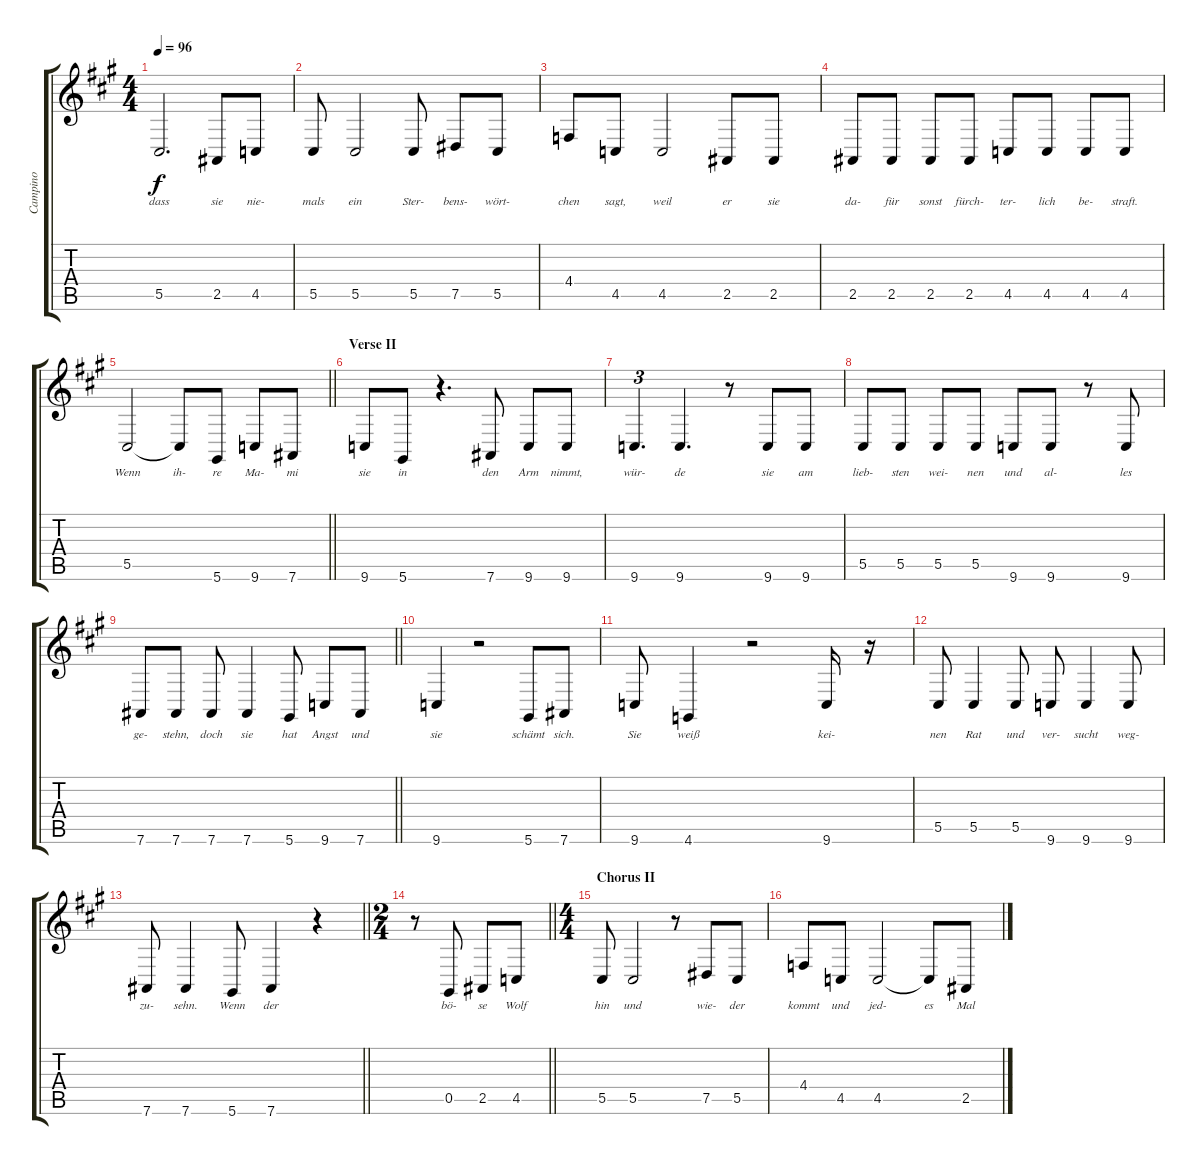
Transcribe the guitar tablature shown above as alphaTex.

\track ("Campino" "Campino") {instrument acousticgrandpiano}
\staff {score tabs}
\tuning (Eb4 Bb3 Gb3 Db3 Ab2 Eb2) {hide}
\ts (4 4)
\tempo 96
\clef g2
\ks a
5.5.2{d lyrics (0 "dass") lyrics (1 "") lyrics (2 "") lyrics (3 "") lyrics (4 "") dy f} 2.5.8{lyrics (0 "sie") lyrics (1 "") lyrics (2 "") lyrics (3 "") lyrics (4 "")} 4.5.8{lyrics (0 "nie-") lyrics (1 "") lyrics (2 "") lyrics (3 "") lyrics (4 "")} |
5.5.8{lyrics (0 "mals") lyrics (1 "") lyrics (2 "") lyrics (3 "") lyrics (4 "")} 5.5.2{lyrics (0 "ein") lyrics (1 "") lyrics (2 "") lyrics (3 "") lyrics (4 "")} 5.5.8{lyrics (0 "Ster-") lyrics (1 "") lyrics (2 "") lyrics (3 "") lyrics (4 "")} 7.5.8{lyrics (0 "bens-") lyrics (1 "") lyrics (2 "") lyrics (3 "") lyrics (4 "")} 5.5.8{lyrics (0 "wört-") lyrics (1 "") lyrics (2 "") lyrics (3 "") lyrics (4 "")} |
4.4.8{lyrics (0 "chen") lyrics (1 "") lyrics (2 "") lyrics (3 "") lyrics (4 "")} 4.5.8{lyrics (0 "sagt,") lyrics (1 "") lyrics (2 "") lyrics (3 "") lyrics (4 "")} 4.5.2{lyrics (0 "weil") lyrics (1 "") lyrics (2 "") lyrics (3 "") lyrics (4 "")} 2.5.8{lyrics (0 "er") lyrics (1 "") lyrics (2 "") lyrics (3 "") lyrics (4 "")} 2.5.8{lyrics (0 "sie") lyrics (1 "") lyrics (2 "") lyrics (3 "") lyrics (4 "")} |
2.5.8{lyrics (0 "da-") lyrics (1 "") lyrics (2 "") lyrics (3 "") lyrics (4 "")} 2.5.8{lyrics (0 "für") lyrics (1 "") lyrics (2 "") lyrics (3 "") lyrics (4 "")} 2.5.8{lyrics (0 "sonst") lyrics (1 "") lyrics (2 "") lyrics (3 "") lyrics (4 "")} 2.5.8{lyrics (0 "fürch-") lyrics (1 "") lyrics (2 "") lyrics (3 "") lyrics (4 "")} 4.5.8{lyrics (0 "ter-") lyrics (1 "") lyrics (2 "") lyrics (3 "") lyrics (4 "")} 4.5.8{lyrics (0 "lich") lyrics (1 "") lyrics (2 "") lyrics (3 "") lyrics (4 "")} 4.5.8{lyrics (0 "be-") lyrics (1 "") lyrics (2 "") lyrics (3 "") lyrics (4 "")} 4.5.8{lyrics (0 "straft.") lyrics (1 "") lyrics (2 "") lyrics (3 "") lyrics (4 "")} |
\barLineRight lightlight
5.5.2{lyrics (0 "Wenn") lyrics (1 "") lyrics (2 "") lyrics (3 "") lyrics (4 "")} 5.5{t}.8{lyrics (0 "ih-") lyrics (1 "") lyrics (2 "") lyrics (3 "") lyrics (4 "")} 5.6.8{lyrics (0 "re") lyrics (1 "") lyrics (2 "") lyrics (3 "") lyrics (4 "")} 9.6.8{lyrics (0 "Ma-") lyrics (1 "") lyrics (2 "") lyrics (3 "") lyrics (4 "")} 7.6.8{lyrics (0 "mi") lyrics (1 "") lyrics (2 "") lyrics (3 "") lyrics (4 "")} |
\section ("" "Verse II")
9.6.8{lyrics (0 "sie") lyrics (1 "") lyrics (2 "") lyrics (3 "") lyrics (4 "")} 5.6.8{lyrics (0 "in") lyrics (1 "") lyrics (2 "") lyrics (3 "") lyrics (4 "")} r.4{d} 7.6.8{lyrics (0 "den") lyrics (1 "") lyrics (2 "") lyrics (3 "") lyrics (4 "")} 9.6.8{lyrics (0 "Arm") lyrics (1 "") lyrics (2 "") lyrics (3 "") lyrics (4 "")} 9.6.8{lyrics (0 "nimmt,") lyrics (1 "") lyrics (2 "") lyrics (3 "") lyrics (4 "")} |
9.6.4{d tu (3 2) lyrics (0 "wür-") lyrics (1 "") lyrics (2 "") lyrics (3 "") lyrics (4 "")} 9.6.4{d lyrics (0 "de") lyrics (1 "") lyrics (2 "") lyrics (3 "") lyrics (4 "")} r.8 9.6.8{lyrics (0 "sie") lyrics (1 "") lyrics (2 "") lyrics (3 "") lyrics (4 "")} 9.6.8{lyrics (0 "am") lyrics (1 "") lyrics (2 "") lyrics (3 "") lyrics (4 "")} |
5.5.8{lyrics (0 "lieb-") lyrics (1 "") lyrics (2 "") lyrics (3 "") lyrics (4 "")} 5.5.8{lyrics (0 "sten") lyrics (1 "") lyrics (2 "") lyrics (3 "") lyrics (4 "")} 5.5.8{lyrics (0 "wei-") lyrics (1 "") lyrics (2 "") lyrics (3 "") lyrics (4 "")} 5.5.8{lyrics (0 "nen") lyrics (1 "") lyrics (2 "") lyrics (3 "") lyrics (4 "")} 9.6.8{lyrics (0 "und") lyrics (1 "") lyrics (2 "") lyrics (3 "") lyrics (4 "")} 9.6.8{lyrics (0 "al-") lyrics (1 "") lyrics (2 "") lyrics (3 "") lyrics (4 "")} r.8 9.6.8{lyrics (0 "les") lyrics (1 "") lyrics (2 "") lyrics (3 "") lyrics (4 "")} |
\barLineRight lightlight
7.6.8{lyrics (0 "ge-") lyrics (1 "") lyrics (2 "") lyrics (3 "") lyrics (4 "")} 7.6.8{lyrics (0 "stehn,") lyrics (1 "") lyrics (2 "") lyrics (3 "") lyrics (4 "")} 7.6.8{lyrics (0 "doch") lyrics (1 "") lyrics (2 "") lyrics (3 "") lyrics (4 "")} 7.6.4{lyrics (0 "sie") lyrics (1 "") lyrics (2 "") lyrics (3 "") lyrics (4 "")} 5.6.8{lyrics (0 "hat") lyrics (1 "") lyrics (2 "") lyrics (3 "") lyrics (4 "")} 9.6.8{lyrics (0 "Angst") lyrics (1 "") lyrics (2 "") lyrics (3 "") lyrics (4 "")} 7.6.8{lyrics (0 "und") lyrics (1 "") lyrics (2 "") lyrics (3 "") lyrics (4 "")} |
9.6.4{lyrics (0 "sie") lyrics (1 "") lyrics (2 "") lyrics (3 "") lyrics (4 "")} r.2 5.6.8{lyrics (0 "schämt") lyrics (1 "") lyrics (2 "") lyrics (3 "") lyrics (4 "")} 7.6.8{lyrics (0 "sich.") lyrics (1 "") lyrics (2 "") lyrics (3 "") lyrics (4 "")} |
9.6.8{lyrics (0 "Sie") lyrics (1 "") lyrics (2 "") lyrics (3 "") lyrics (4 "")} 4.6.4{lyrics (0 "weiß") lyrics (1 "") lyrics (2 "") lyrics (3 "") lyrics (4 "")} r.2 9.6.16{lyrics (0 "kei-") lyrics (1 "") lyrics (2 "") lyrics (3 "") lyrics (4 "")} r.16 |
5.5.8{lyrics (0 "nen") lyrics (1 "") lyrics (2 "") lyrics (3 "") lyrics (4 "")} 5.5.4{lyrics (0 "Rat") lyrics (1 "") lyrics (2 "") lyrics (3 "") lyrics (4 "")} 5.5.8{lyrics (0 "und") lyrics (1 "") lyrics (2 "") lyrics (3 "") lyrics (4 "")} 9.6.8{lyrics (0 "ver-") lyrics (1 "") lyrics (2 "") lyrics (3 "") lyrics (4 "")} 9.6.4{lyrics (0 "sucht") lyrics (1 "") lyrics (2 "") lyrics (3 "") lyrics (4 "")} 9.6.8{lyrics (0 "weg-") lyrics (1 "") lyrics (2 "") lyrics (3 "") lyrics (4 "")} |
\barLineRight lightlight
7.6.8{lyrics (0 "zu-") lyrics (1 "") lyrics (2 "") lyrics (3 "") lyrics (4 "")} 7.6.4{lyrics (0 "sehn.") lyrics (1 "") lyrics (2 "") lyrics (3 "") lyrics (4 "")} 5.6.8{lyrics (0 "Wenn") lyrics (1 "") lyrics (2 "") lyrics (3 "") lyrics (4 "")} 7.6.4{lyrics (0 "der") lyrics (1 "") lyrics (2 "") lyrics (3 "") lyrics (4 "")} r.4 |
\ts (2 4)
\barLineRight lightlight
r.8 0.5.8{lyrics (0 "bö-") lyrics (1 "") lyrics (2 "") lyrics (3 "") lyrics (4 "")} 2.5.8{lyrics (0 "se") lyrics (1 "") lyrics (2 "") lyrics (3 "") lyrics (4 "")} 4.5.8{lyrics (0 "Wolf") lyrics (1 "") lyrics (2 "") lyrics (3 "") lyrics (4 "")} |
\ts (4 4)
\section ("" "Chorus II")
5.5.8{lyrics (0 "hin") lyrics (1 "") lyrics (2 "") lyrics (3 "") lyrics (4 "")} 5.5.2{lyrics (0 "und") lyrics (1 "") lyrics (2 "") lyrics (3 "") lyrics (4 "")} r.8 7.5.8{lyrics (0 "wie-") lyrics (1 "") lyrics (2 "") lyrics (3 "") lyrics (4 "")} 5.5.8{lyrics (0 "der") lyrics (1 "") lyrics (2 "") lyrics (3 "") lyrics (4 "")} |
4.4.8{lyrics (0 "kommt") lyrics (1 "") lyrics (2 "") lyrics (3 "") lyrics (4 "")} 4.5.8{lyrics (0 "und") lyrics (1 "") lyrics (2 "") lyrics (3 "") lyrics (4 "")} 4.5.2{lyrics (0 "jed-") lyrics (1 "") lyrics (2 "") lyrics (3 "") lyrics (4 "")} 4.5{t}.8{lyrics (0 "es") lyrics (1 "") lyrics (2 "") lyrics (3 "") lyrics (4 "")} 2.5.8{lyrics (0 "Mal") lyrics (1 "") lyrics (2 "") lyrics (3 "") lyrics (4 "")}
